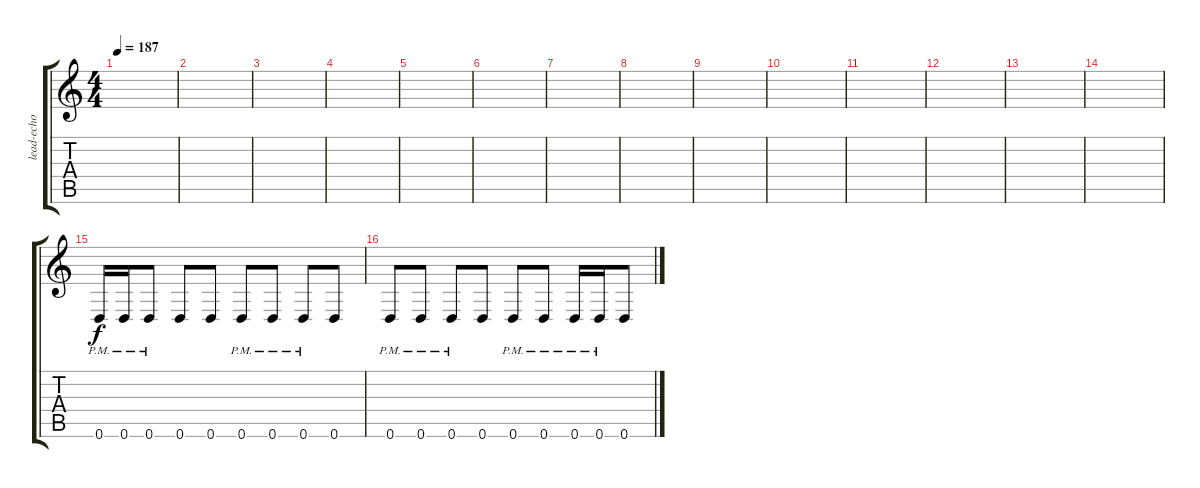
\track ("lead-echo" "lead-echo") {instrument overdrivenguitar}
\staff {score tabs}
\tuning (D4 A3 F3 C3 G2 D2) {hide}
\ts (4 4)
\tempo 187
\clef g2
\ks c
|
|
|
|
|
|
|
|
|
|
|
|
|
|
0.6{pm}.16{volume 14 instrument distortionguitar} 0.6{pm}.16 0.6{pm}.8 0.6.8 0.6.8 0.6{pm}.8 0.6{pm}.8 0.6{pm}.8 0.6.8 |
0.6{pm}.8 0.6{pm}.8 0.6{pm}.8 0.6.8 0.6{pm}.8 0.6{pm}.8 0.6{pm}.16 0.6{pm}.16 0.6.8
